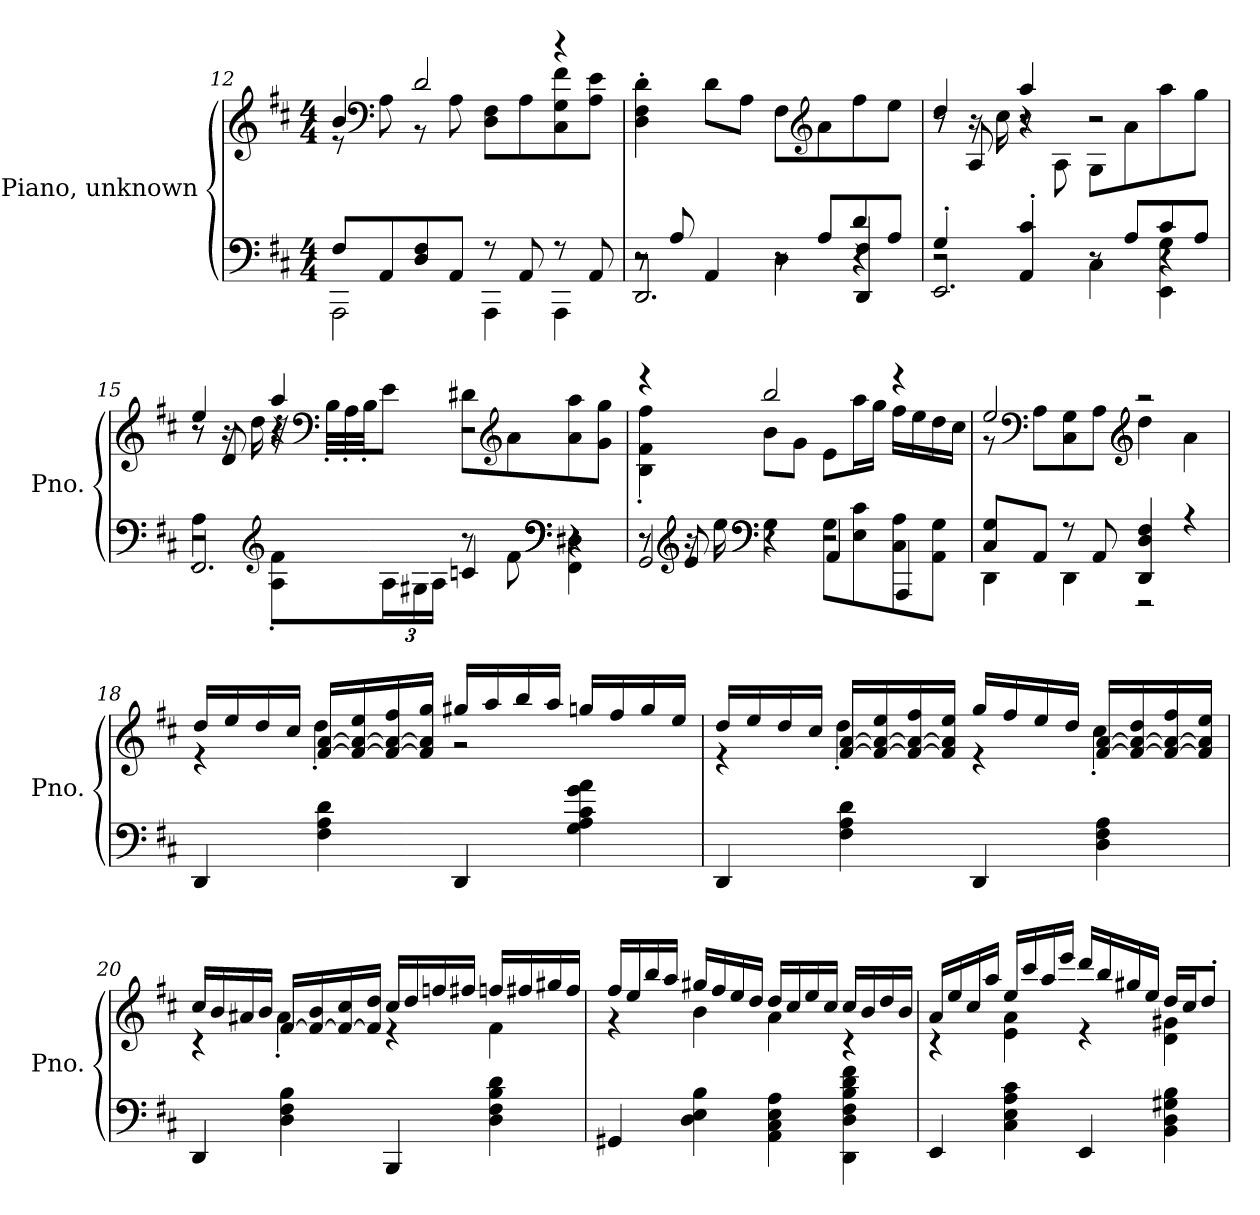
**kern	**kern
*part1	*part1
*staff2	*staff1
*I"Piano, unknown	*
*I'Pno.	*
!!LO:LB:g=z
*clefF4	*clefG2
*k[f#c#]	*k[f#c#]
*M4/4	*M4/4
=12	=12
*^	*^
8F#/L	2AAA\	4b/	8r
*	*	*clefF4	*
8AA/	.	.	8A\
8D/ 8F#/	.	2d/	8r
8AA/J	.	.	8A\
8r	4AAA\	.	8D\ 8F#\L
8AA/	.	.	8A\
8r	4AAA\	4r	8C#\ 8G\ 8f#\
8AA/	.	.	8A\ 8e\J
*	*	*v	*v
=13	=13	=13
*	*^	*
8r	2r	2.DD/	4D\' 4F#\' 4d\'
8A/	.	.	.
4AA/	.	.	8d\L
.	.	.	8A\J
8r	4D\	.	8F#\L
*	*	*	*clefG2
8A/L	.	.	8a\
8d/	4r	4DD/ 4F#/	8ff#\
8A/J	.	.	8ee\J
=14	=14	=14	=14
*	*	*	*^
*	*	*	*	*^
4G'/	2r	2.EE/	4dd/	8r	8r
.	.	.	.	16r	8A/
.	.	.	.	16cc#\	.
4AA/' 4c#/'	.	.	4aa/	8r	4r
.	.	.	.	8A\	.
8r	4C#\	.	2r	8G\L	2r
8A/L	.	.	.	8a\	.
8c#/	4EE\ 4G\	4r	.	8aa\	.
8A/J	.	.	.	8gg\J	.
!!LO:LB:g=z	!!	!!
=15	=15	=15	=15	=15	=15
2r	4A'\	2.FF#/	4ee/	8r	8r
.	.	.	.	16r	8d/
.	.	.	.	16dd\	.
*clefG2	*	*	*	*	*
.	8A\' 8f#\'L	.	4aa/	32r	4r
*	*	*	*clefF4	*	*
.	.	.	.	32B'\LLL	.
.	.	.	.	32A'\	.
.	.	.	.	32B'\JJ	.
*	*Xbrackettup	*	*	*	*
.	24A\L	.	.	8e\J	.
.	24G#X\	.	.	.	.
.	24A\JJ	.	.	.	.
4cn/	8r	.	2r	8d#X\L	2r
*	*	*	*clefG2	*	*
.	8f#\	.	.	8a\	.
*clefF4	*	*	*	*	*
4r	4FF#\ 4D#X\	4r	.	8a\ 8aa\	.
.	.	.	.	8g\ 8gg\J	.
*	*	*	*	*v	*v
=16	=16	=16	=16	=16
8r	8r	2GG/	4r	4B\' 4f#\' 4ff#\'
*clefG2	*	*	*	*
8e/	16r	.	.	.
.	16ee\	.	.	.
*clefF4	*	*	*	*
4r	4G\	.	2bb/	8b\L
.	.	.	.	8g\J
2r	8G\L	4AA/	.	8e\L
.	8E\ 8c#\	.	.	16aa\L
.	.	.	.	16gg\JJ
.	8C#\ 8A\	4AAA/	4r	16ff#\LL
.	.	.	.	16ee\
.	8AA\ 8G\J	.	.	16dd\
.	.	.	.	16cc#\JJ
*	*v	*v	*	*
!!LO:LB:g=z	!!
=17	=17	=17	=17
8C#/ 8G/L	4DD\	2ee/	8r
*	*	*clefF4	*
8AA/J	.	.	8A\L
8r	4DD\	.	8C#\ 8G\
8AA/	.	.	8A\J
*	*	*clefG2	*
4DD/ 4D/ 4F#/	2r	2r	4dd\
4r	.	.	4a\
*v	*v	*	*
=18	=18	=18
4DD/	16dd/LL	4r
.	16ee/	.
.	16dd/	.
.	16cc#/JJ	.
4F#\ 4A\ 4d\	[16f#/ [16a/LL	4dd'\
.	16f#/_ 16a/_ 16ee/	.
.	16f#/_ 16a/_ 16ff#/	.
.	16f#/] 16a/] 16gg/JJ	.
4DD/	16gg#X/LL	2r
.	16aa/	.
.	16bb/	.
.	16aa/JJ	.
4G\ 4A\ 4c#\ 4g\ 4a\	16ggn/LL	.
.	16ff#/	.
.	16gg/	.
.	16ee/JJ	.
!!LO:PB:g=z	!!
=19	=19	=19
4DD/	16dd/LL	4r
.	16ee/	.
.	16dd/	.
.	16cc#/JJ	.
4F#\ 4A\ 4d\	[16f#/ [16a/LL	4dd'\
.	16f#/_ 16a/_ 16ee/	.
.	16f#/_ 16a/_ 16ff#/	.
.	16f#/] 16a/] 16ee/JJ	.
4DD/	16gg/LL	4r
.	16ff#/	.
.	16ee/	.
.	16dd/JJ	.
4D\ 4F#\ 4A\	[16f#/ [16a/LL	4cc#'\
.	16f#/_ 16a/_ 16dd/	.
.	16f#/_ 16a/_ 16ff#/	.
.	16f#/] 16a/] 16ee/JJ	.
=20	=20	=20
4DD/	16cc#/LL	4r
.	16b/	.
.	16a#X/	.
.	16b/JJ	.
4D\ 4F#\ 4B\	[16f#/LL	4a#'\
.	16f#/_ 16b/	.
.	16f#/_ 16cc#/	.
.	16f#/] 16dd/JJ	.
4BBB/	16cc#/LL	4r
.	16dd/	.
.	16ffn/	.
.	16ff#X/JJ	.
4D\ 4F#\ 4B\ 4d\	16ffn/LL	4f#\
.	16ff#X/	.
.	16gg#X/	.
.	16ff#/JJ	.
!!LO:LB:g=z	!!
=21	=21	=21
4GG#X/	16ff#/LL	4r
.	16ee/	.
.	16bb/	.
.	16aa/JJ	.
4D\ 4E\ 4B\	16gg#X/LL	4b\
.	16ff#/	.
.	16ee/	.
.	16dd/JJ	.
4AA\ 4C#\ 4E\ 4A\	16dd/LL	4a\
.	16cc#/	.
.	16ee/	.
.	16cc#/JJ	.
4DD\ 4D\ 4F#\ 4B\ 4d\ 4f#\	16cc#/LL	4r
.	16b/	.
.	16dd/	.
.	16b/JJ	.
=22	=22	=22
4EE/	16a/LL	4r
.	16ee/	.
.	16cc#/	.
.	16aa/JJ	.
4C#\ 4E\ 4A\ 4c#\	16ee/LL	4e\ 4a\
.	16ccc#/	.
.	16aa/	.
.	16eee/JJ	.
4EE/	16ddd/LL	4r
.	16bb/	.
.	16gg#X/	.
.	16ee/JJ	.
4BB\ 4D\ 4G#X\ 4B\	16dd/LL	4d\ 4g#X\
.	16cc#/J	.
.	8dd'/J	.
*	*v	*v
=	=
*-	*-
